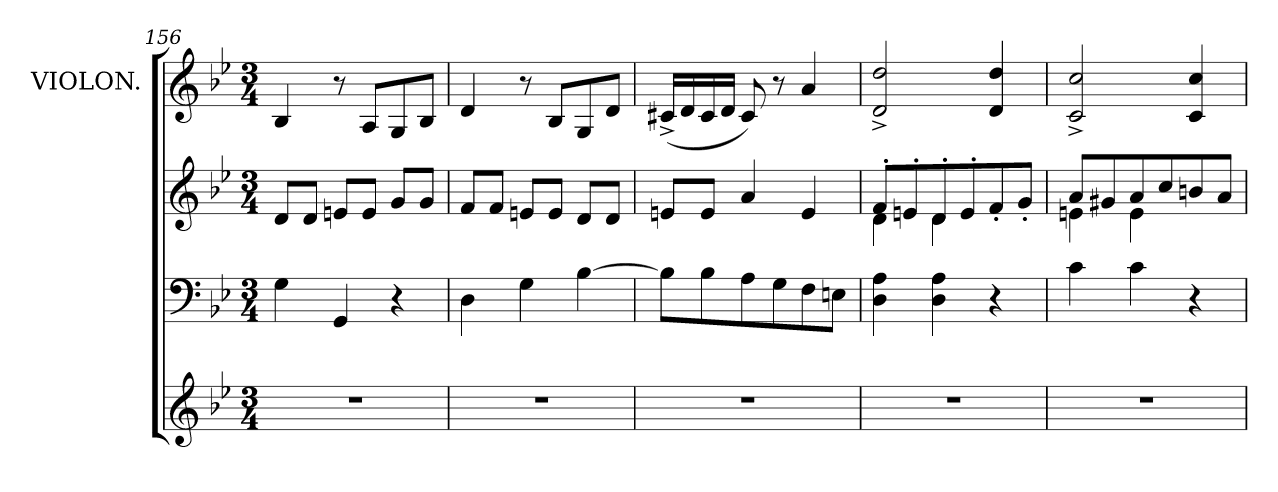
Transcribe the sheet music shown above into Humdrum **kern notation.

**kern	**kern	**kern	**kern
*part3	*part2	*part2	*part1
*staff4	*staff3	*staff2	*staff1
*	*	*	*I"VIOLON.
*clefG2	*clefF4	*clefG2	*clefG2
*k[b-e-]	*k[b-e-]	*k[b-e-]	*k[b-e-]
*B-:	*B-:	*B-:	*B-:
*M3/4	*M3/4	*M3/4	*M3/4
=156	=156	=156	=156
!LO:N:vis=1	!	!	!
2.r	4G\	8d</L	4B-/
.	.	8d</J	.
.	4GG/	8en</L	8r
.	.	8e</J	8A/L
.	4r	8g</L	8G/
.	.	8g</J	8B-/J
=157	=157	=157	=157
!LO:N:vis=1	!	!	!
2.r	4D\	8f/L	4d/
.	.	8f/J	.
.	4G\	8en/L	8r
.	.	8e/J	8B-/L
.	[>4B-\	8d/L	8G/
.	.	8d/J	8d/J
=158	=158	=158	=158
!LO:N:vis=1	!	!	!
2.r	8B-\L]	8en/L	(<16c#X^>/LL
.	.	.	16d/
.	8B-\	8e/J	16c#/
.	.	.	16d/JJ
.	8A\	4a/	8c#/)
.	8G\	.	8r
.	8F\	4e/	4a/
.	8En\J	.	.
!!LO:LB:g=z
=159	=159	=159	=159
!LO:N:vis=1	!	!	!
*	*	*^	*
2.r	4D\ 4A\	8f'>/L	4d\	2d/^> 2dd/^>
.	.	8en'>/	.	.
.	4D\ 4A\	8d'>/	4d\	.
.	.	8e'>/	.	.
.	4r	8f'>/	4ryy	4d/ 4dd/
.	.	8g'>/J	.	.
=160	=160	=160	=160	=160
!LO:N:vis=1	!	!	!	!
2.r	4c\	8a>/L	4en\	2c/^> 2cc/^>
.	.	8g#X>/	.	.
.	4c\	8a>/	4e\	.
.	.	8cc/	.	.
.	4r	8bn/	4ryy	4c/ 4cc/
.	.	8a>/J	.	.
*	*	*v	*v	*
=	=	=	=
*-	*-	*-	*-
